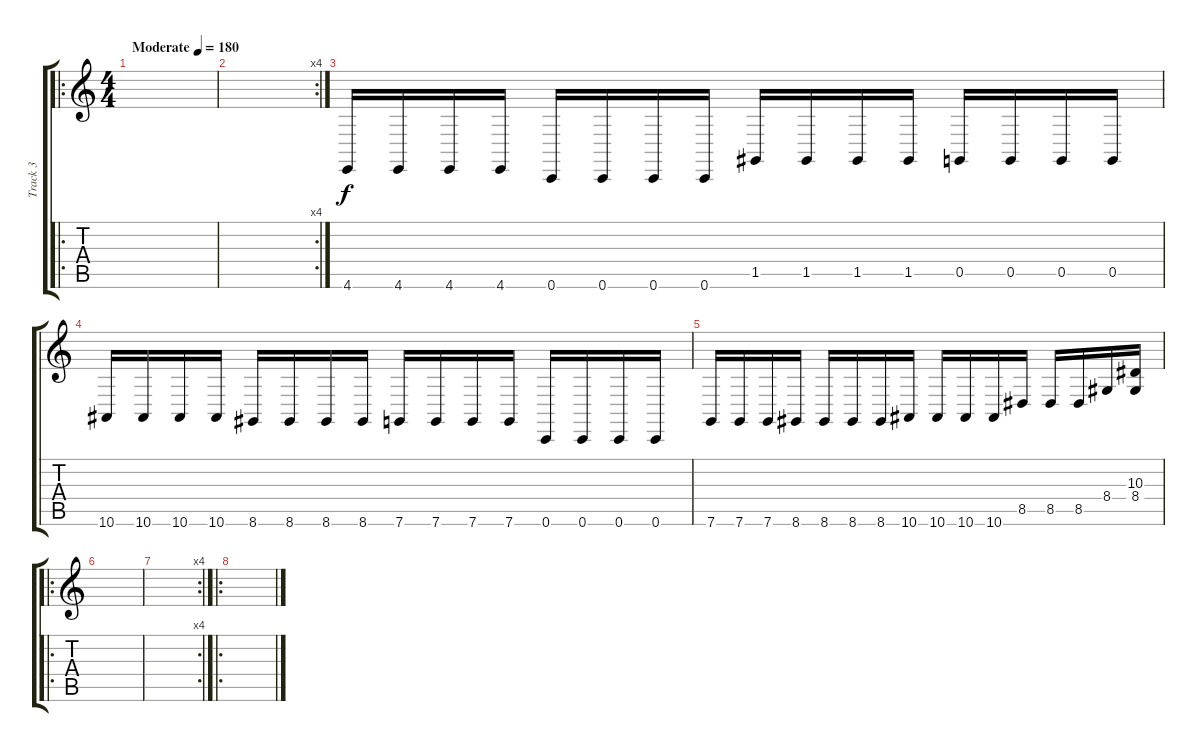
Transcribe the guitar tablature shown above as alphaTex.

\track ("Track 3" "Track 3") {instrument guitarfretnoise}
\staff {score tabs}
\tuning (D4 A3 F3 C3 G2 C2) {hide}
\ro
\ts (4 4)
\tempo (180 "Moderate")
\clef g2
\ks c
|
\rc 4
|
4.6.16 4.6.16 4.6.16 4.6.16 0.6.16 0.6.16 0.6.16 0.6.16 1.5.16 1.5.16 1.5.16 1.5.16 0.5.16 0.5.16 0.5.16 0.5.16 |
10.6.16 10.6.16 10.6.16 10.6.16 8.6.16 8.6.16 8.6.16 8.6.16 7.6.16 7.6.16 7.6.16 7.6.16 0.6.16 0.6.16 0.6.16 0.6.16 |
7.6.16 7.6.16 7.6.16 8.6.16 8.6.16 8.6.16 8.6.16 10.6.16 10.6.16 10.6.16 10.6.16 8.5.16 8.5.16 8.5.16 8.4.16 (10.3 8.4).16 |
\ro
|
\rc 4
|
\ro
